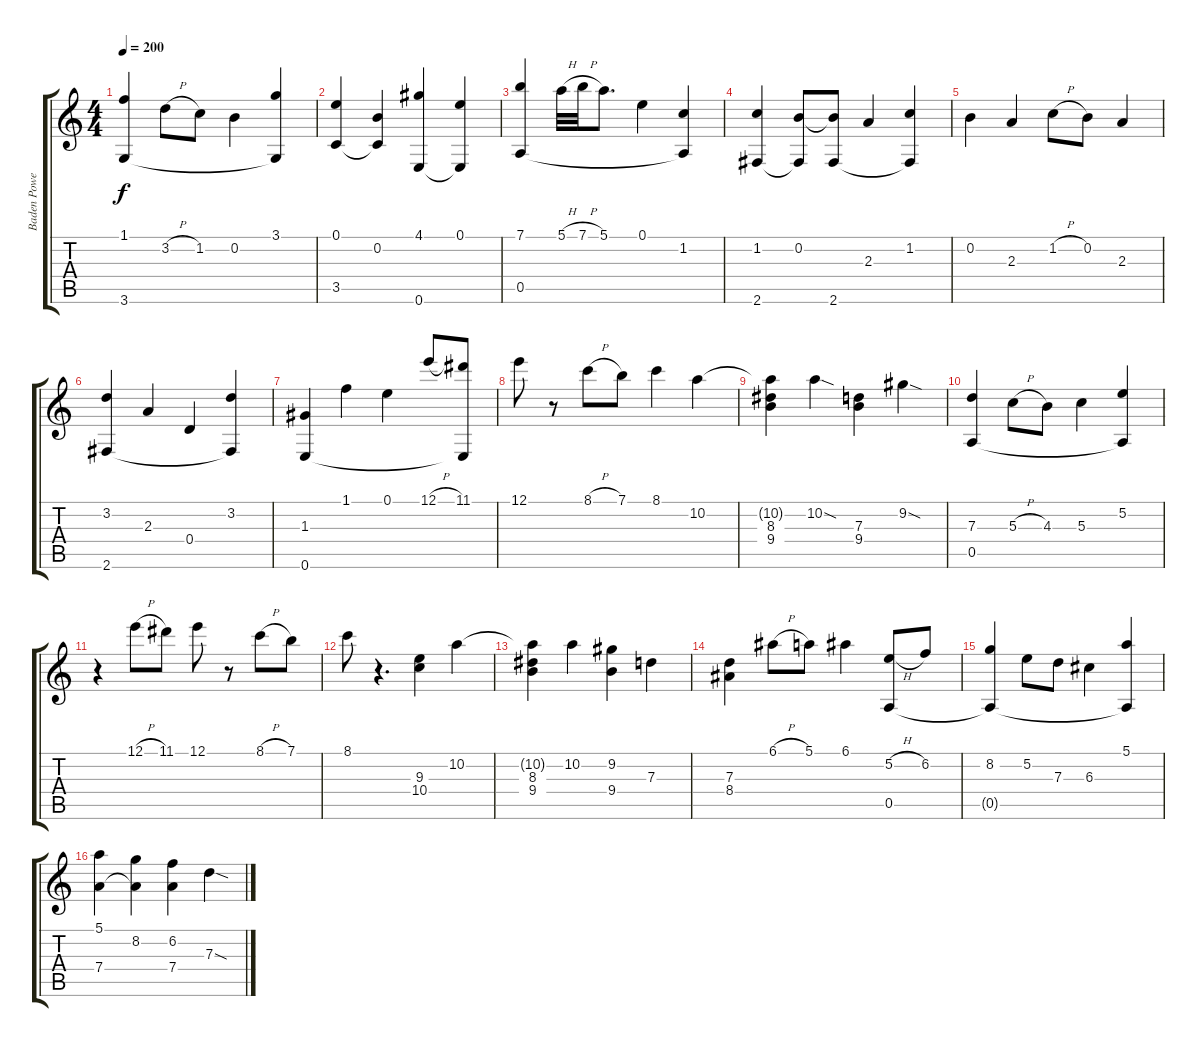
\track ("Baden Powell" "Baden Powe") {instrument acousticguitarsteel}
\staff {score tabs}
\tuning (E4 B3 G3 D3 A2 E2) {hide}
\ts (4 4)
\tempo 200
\clef g2
\ks c
(1.1 3.6).4{dy f} 3.2{h}.8 1.2.8 0.2.4 (3.1 3.6{t}).4 |
(0.1 3.5).4 (0.2 3.5{t}).4 (4.1 0.6).4 (0.1 0.6{t}).4 |
(7.1 0.5).4 5.1{h}.32 7.1{h}.32 5.1.8{d} 0.1.4 (1.2 0.5{t}).4 |
(1.2 2.6).4 (0.2 2.6{t}).8 (0.2{t} 2.6).8 2.3.4 (1.2 2.6{t}).4 |
0.2.4 2.3.4 1.2{h}.8 0.2.8 2.3.4 |
(3.2 2.6).4 2.3.4 0.4.4 (3.2 2.6{t}).4 |
(1.3 0.6).4 1.1.4 0.1.4 12.1{h}.8 (11.1 0.6{t}).8 |
12.1.8 r.8 8.1{h}.8 7.1.8 8.1.4 10.2.4 |
(10.2{t} 8.3 9.4).4 10.2{sod}.4 (7.3 9.4).4 9.2{sod}.4 |
(7.3 0.5).4 5.3{h}.8 4.3.8 5.3.4 (5.2 0.5{t}).4 |
r.4 12.1{h}.8 11.1.8 12.1.8 r.8 8.1{h}.8 7.1.8 |
8.1.8 r.4{d} (9.3 10.4).4 10.2.4 |
(10.2{t} 8.3 9.4).4 10.2.4 (9.2 9.4).4 7.3.4 |
(7.3 8.4).4 6.1{h}.8 5.1.8 6.1.4 (5.2{h} 0.5).8 6.2.8 |
(8.2 0.5{t}).4 5.2.8 7.3.8 6.3.4 (5.1 0.5{t}).4 |
(5.1 7.4).4 (8.2 7.4{t}).4 (6.2 7.4).4 7.3{sod}.4
